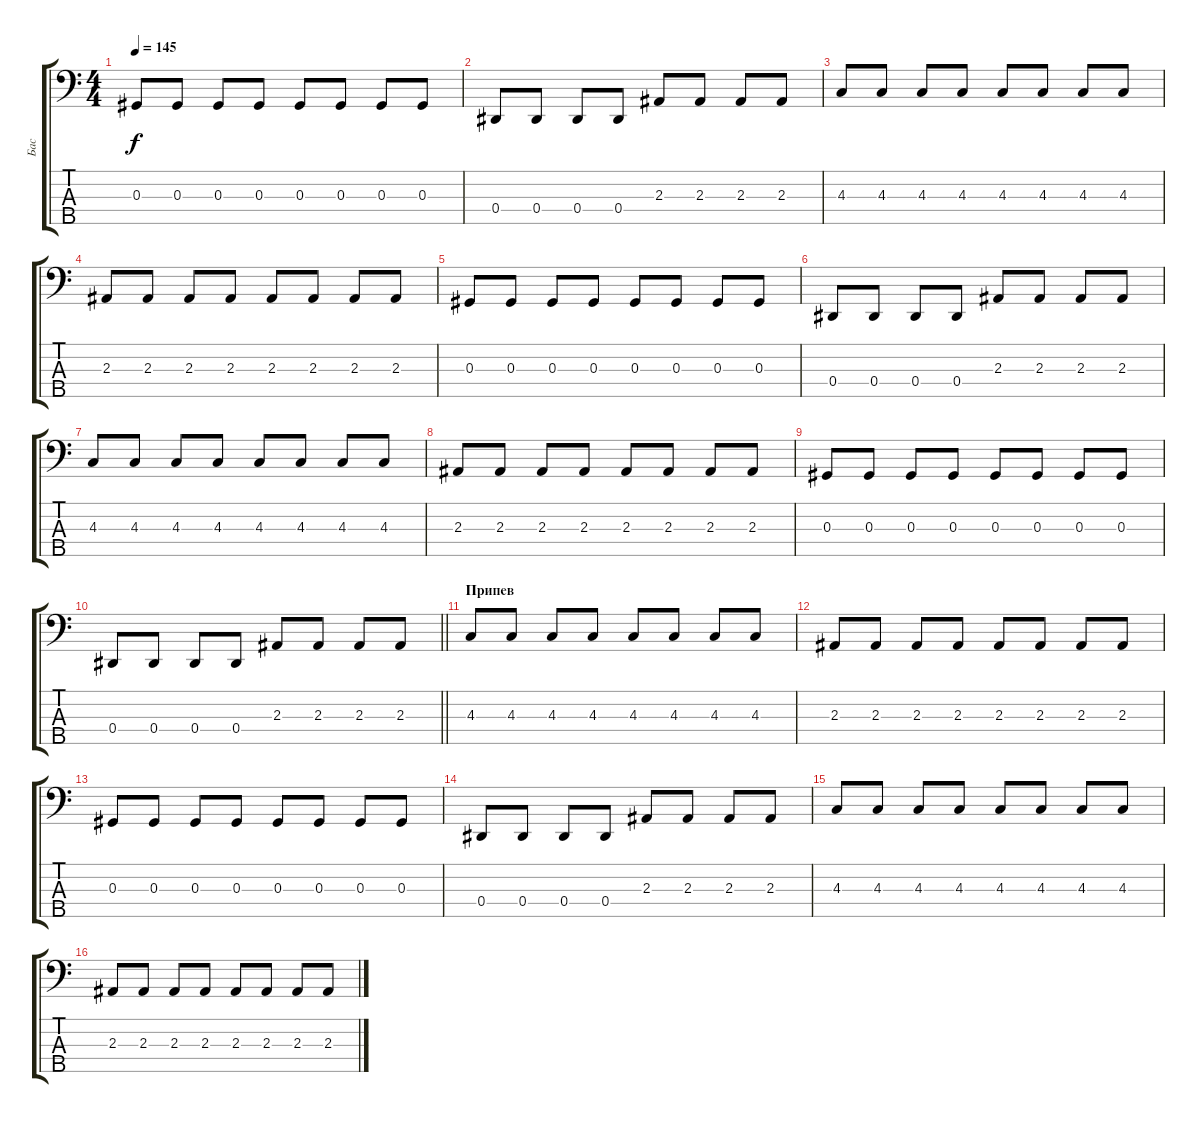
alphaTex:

\track ("Бас" "Бас") {instrument electricbasspick}
\staff {score tabs}
\tuning (Gb2 Db2 Ab1 Eb1 Bb0) {hide}
\ts (4 4)
\tempo 145
\clef f4
\ks c
0.3.8{dy f} 0.3.8 0.3.8 0.3.8 0.3.8 0.3.8 0.3.8 0.3.8 |
0.4.8 0.4.8 0.4.8 0.4.8 2.3.8 2.3.8 2.3.8 2.3.8 |
4.3.8 4.3.8 4.3.8 4.3.8 4.3.8 4.3.8 4.3.8 4.3.8 |
2.3.8 2.3.8 2.3.8 2.3.8 2.3.8 2.3.8 2.3.8 2.3.8 |
0.3.8 0.3.8 0.3.8 0.3.8 0.3.8 0.3.8 0.3.8 0.3.8 |
0.4.8 0.4.8 0.4.8 0.4.8 2.3.8 2.3.8 2.3.8 2.3.8 |
4.3.8 4.3.8 4.3.8 4.3.8 4.3.8 4.3.8 4.3.8 4.3.8 |
2.3.8 2.3.8 2.3.8 2.3.8 2.3.8 2.3.8 2.3.8 2.3.8 |
0.3.8 0.3.8 0.3.8 0.3.8 0.3.8 0.3.8 0.3.8 0.3.8 |
\barLineRight lightlight
0.4.8 0.4.8 0.4.8 0.4.8 2.3.8 2.3.8 2.3.8 2.3.8 |
\section ("" "Припев")
4.3.8 4.3.8 4.3.8 4.3.8 4.3.8 4.3.8 4.3.8 4.3.8 |
2.3.8 2.3.8 2.3.8 2.3.8 2.3.8 2.3.8 2.3.8 2.3.8 |
0.3.8 0.3.8 0.3.8 0.3.8 0.3.8 0.3.8 0.3.8 0.3.8 |
0.4.8 0.4.8 0.4.8 0.4.8 2.3.8 2.3.8 2.3.8 2.3.8 |
4.3.8 4.3.8 4.3.8 4.3.8 4.3.8 4.3.8 4.3.8 4.3.8 |
2.3.8 2.3.8 2.3.8 2.3.8 2.3.8 2.3.8 2.3.8 2.3.8
